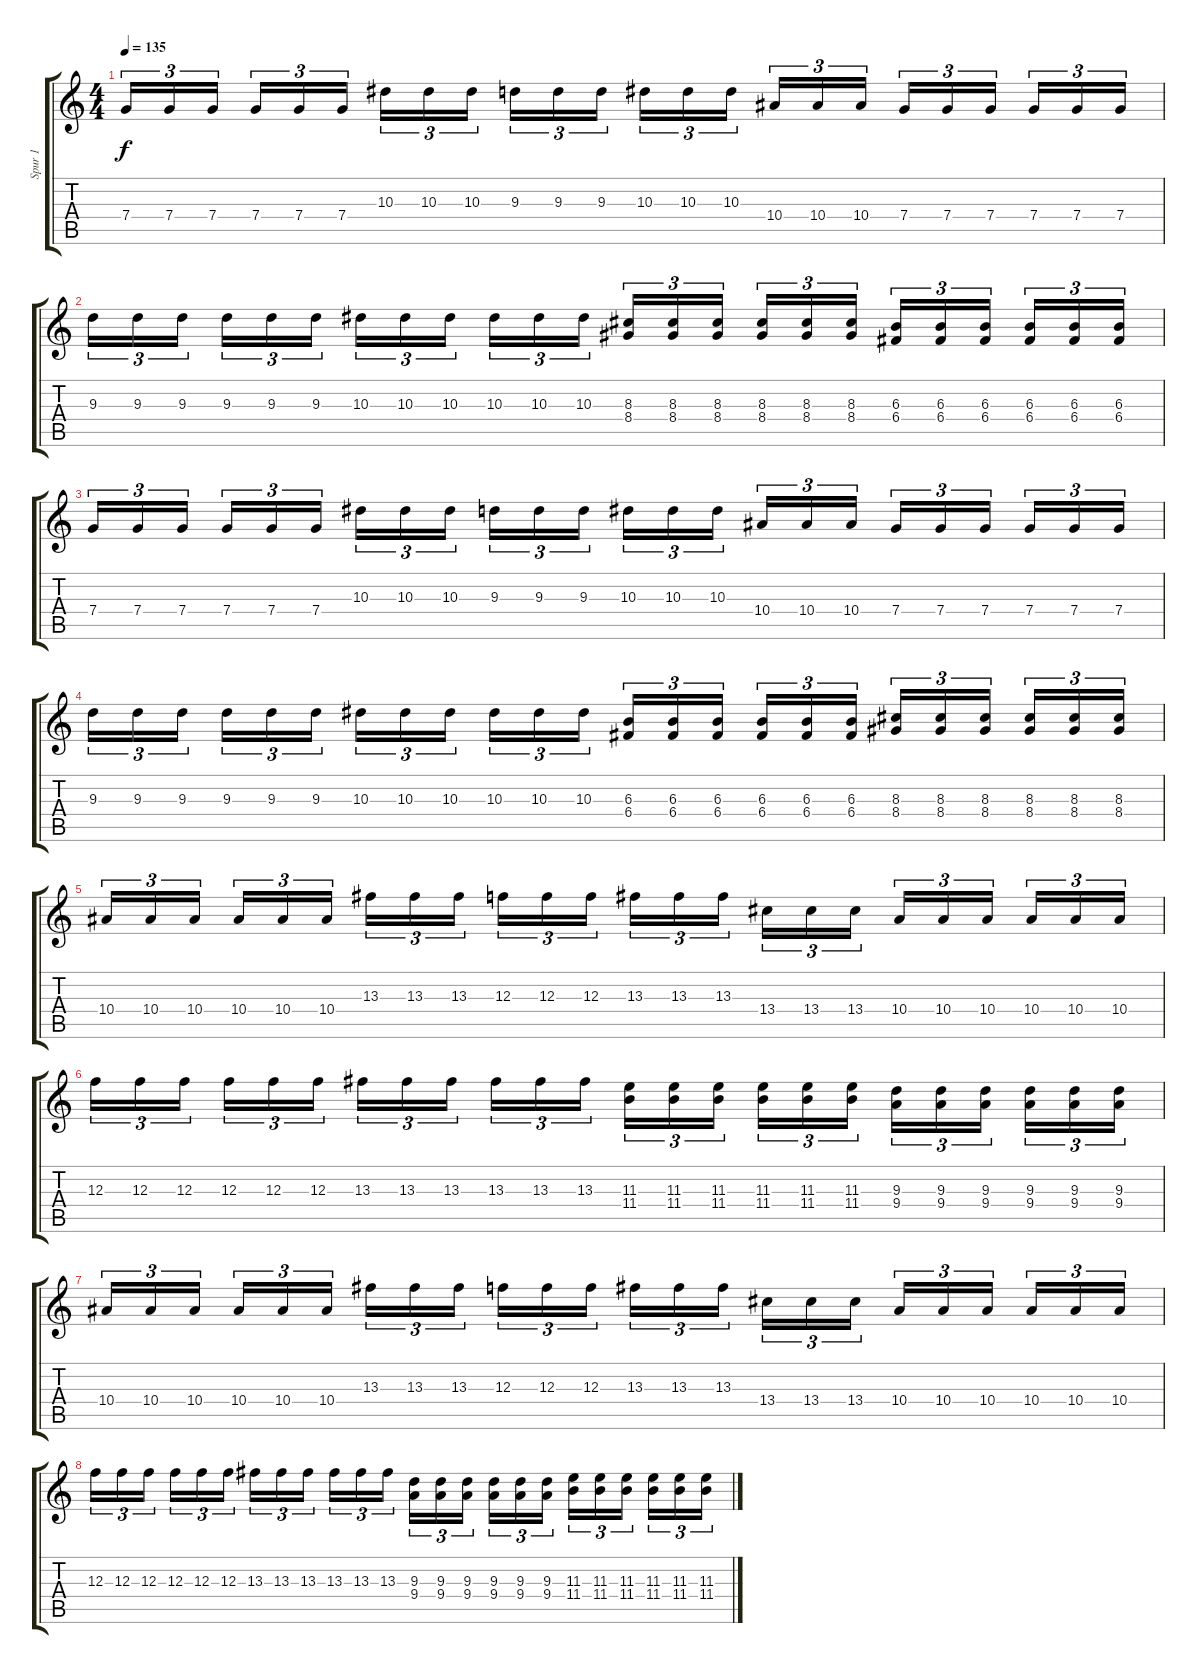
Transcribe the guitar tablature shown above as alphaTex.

\track ("Spur 1" "Spur 1") {instrument distortionguitar}
\staff {score tabs}
\tuning (D4 A3 F3 C3 G2 C2) {hide}
\ts (4 4)
\tempo 135
\clef g2
\ks c
7.4.16{tu (3 2) dy f} 7.4.16{tu (3 2)} 7.4.16{tu (3 2) beam splitsecondary} 7.4.16{tu (3 2)} 7.4.16{tu (3 2)} 7.4.16{tu (3 2)} 10.3.16{tu (3 2)} 10.3.16{tu (3 2)} 10.3.16{tu (3 2) beam splitsecondary} 9.3.16{tu (3 2)} 9.3.16{tu (3 2)} 9.3.16{tu (3 2)} 10.3.16{tu (3 2)} 10.3.16{tu (3 2)} 10.3.16{tu (3 2) beam splitsecondary} 10.4.16{tu (3 2)} 10.4.16{tu (3 2)} 10.4.16{tu (3 2)} 7.4.16{tu (3 2)} 7.4.16{tu (3 2)} 7.4.16{tu (3 2) beam splitsecondary} 7.4.16{tu (3 2)} 7.4.16{tu (3 2)} 7.4.16{tu (3 2)} |
9.3.16{tu (3 2)} 9.3.16{tu (3 2)} 9.3.16{tu (3 2) beam splitsecondary} 9.3.16{tu (3 2)} 9.3.16{tu (3 2)} 9.3.16{tu (3 2)} 10.3.16{tu (3 2)} 10.3.16{tu (3 2)} 10.3.16{tu (3 2) beam splitsecondary} 10.3.16{tu (3 2)} 10.3.16{tu (3 2)} 10.3.16{tu (3 2)} (8.3 8.4).16{tu (3 2)} (8.3 8.4).16{tu (3 2)} (8.3 8.4).16{tu (3 2) beam splitsecondary} (8.3 8.4).16{tu (3 2)} (8.3 8.4).16{tu (3 2)} (8.3 8.4).16{tu (3 2)} (6.3 6.4).16{tu (3 2)} (6.3 6.4).16{tu (3 2)} (6.3 6.4).16{tu (3 2) beam splitsecondary} (6.3 6.4).16{tu (3 2)} (6.3 6.4).16{tu (3 2)} (6.3 6.4).16{tu (3 2)} |
7.4.16{tu (3 2)} 7.4.16{tu (3 2)} 7.4.16{tu (3 2) beam splitsecondary} 7.4.16{tu (3 2)} 7.4.16{tu (3 2)} 7.4.16{tu (3 2)} 10.3.16{tu (3 2)} 10.3.16{tu (3 2)} 10.3.16{tu (3 2) beam splitsecondary} 9.3.16{tu (3 2)} 9.3.16{tu (3 2)} 9.3.16{tu (3 2)} 10.3.16{tu (3 2)} 10.3.16{tu (3 2)} 10.3.16{tu (3 2) beam splitsecondary} 10.4.16{tu (3 2)} 10.4.16{tu (3 2)} 10.4.16{tu (3 2)} 7.4.16{tu (3 2)} 7.4.16{tu (3 2)} 7.4.16{tu (3 2) beam splitsecondary} 7.4.16{tu (3 2)} 7.4.16{tu (3 2)} 7.4.16{tu (3 2)} |
9.3.16{tu (3 2)} 9.3.16{tu (3 2)} 9.3.16{tu (3 2) beam splitsecondary} 9.3.16{tu (3 2)} 9.3.16{tu (3 2)} 9.3.16{tu (3 2)} 10.3.16{tu (3 2)} 10.3.16{tu (3 2)} 10.3.16{tu (3 2) beam splitsecondary} 10.3.16{tu (3 2)} 10.3.16{tu (3 2)} 10.3.16{tu (3 2)} (6.3 6.4).16{tu (3 2)} (6.3 6.4).16{tu (3 2)} (6.3 6.4).16{tu (3 2) beam splitsecondary} (6.3 6.4).16{tu (3 2)} (6.3 6.4).16{tu (3 2)} (6.3 6.4).16{tu (3 2)} (8.3 8.4).16{tu (3 2)} (8.3 8.4).16{tu (3 2)} (8.3 8.4).16{tu (3 2) beam splitsecondary} (8.3 8.4).16{tu (3 2)} (8.3 8.4).16{tu (3 2)} (8.3 8.4).16{tu (3 2)} |
10.4.16{tu (3 2)} 10.4.16{tu (3 2)} 10.4.16{tu (3 2) beam splitsecondary} 10.4.16{tu (3 2)} 10.4.16{tu (3 2)} 10.4.16{tu (3 2)} 13.3.16{tu (3 2)} 13.3.16{tu (3 2)} 13.3.16{tu (3 2) beam splitsecondary} 12.3.16{tu (3 2)} 12.3.16{tu (3 2)} 12.3.16{tu (3 2)} 13.3.16{tu (3 2)} 13.3.16{tu (3 2)} 13.3.16{tu (3 2) beam splitsecondary} 13.4.16{tu (3 2)} 13.4.16{tu (3 2)} 13.4.16{tu (3 2)} 10.4.16{tu (3 2)} 10.4.16{tu (3 2)} 10.4.16{tu (3 2) beam splitsecondary} 10.4.16{tu (3 2)} 10.4.16{tu (3 2)} 10.4.16{tu (3 2)} |
12.3.16{tu (3 2)} 12.3.16{tu (3 2)} 12.3.16{tu (3 2) beam splitsecondary} 12.3.16{tu (3 2)} 12.3.16{tu (3 2)} 12.3.16{tu (3 2)} 13.3.16{tu (3 2)} 13.3.16{tu (3 2)} 13.3.16{tu (3 2) beam splitsecondary} 13.3.16{tu (3 2)} 13.3.16{tu (3 2)} 13.3.16{tu (3 2)} (11.3 11.4).16{tu (3 2)} (11.3 11.4).16{tu (3 2)} (11.3 11.4).16{tu (3 2) beam splitsecondary} (11.3 11.4).16{tu (3 2)} (11.3 11.4).16{tu (3 2)} (11.3 11.4).16{tu (3 2)} (9.3 9.4).16{tu (3 2)} (9.3 9.4).16{tu (3 2)} (9.3 9.4).16{tu (3 2) beam splitsecondary} (9.3 9.4).16{tu (3 2)} (9.3 9.4).16{tu (3 2)} (9.3 9.4).16{tu (3 2)} |
10.4.16{tu (3 2)} 10.4.16{tu (3 2)} 10.4.16{tu (3 2) beam splitsecondary} 10.4.16{tu (3 2)} 10.4.16{tu (3 2)} 10.4.16{tu (3 2)} 13.3.16{tu (3 2)} 13.3.16{tu (3 2)} 13.3.16{tu (3 2) beam splitsecondary} 12.3.16{tu (3 2)} 12.3.16{tu (3 2)} 12.3.16{tu (3 2)} 13.3.16{tu (3 2)} 13.3.16{tu (3 2)} 13.3.16{tu (3 2) beam splitsecondary} 13.4.16{tu (3 2)} 13.4.16{tu (3 2)} 13.4.16{tu (3 2)} 10.4.16{tu (3 2)} 10.4.16{tu (3 2)} 10.4.16{tu (3 2) beam splitsecondary} 10.4.16{tu (3 2)} 10.4.16{tu (3 2)} 10.4.16{tu (3 2)} |
12.3.16{tu (3 2)} 12.3.16{tu (3 2)} 12.3.16{tu (3 2) beam splitsecondary} 12.3.16{tu (3 2)} 12.3.16{tu (3 2)} 12.3.16{tu (3 2)} 13.3.16{tu (3 2)} 13.3.16{tu (3 2)} 13.3.16{tu (3 2) beam splitsecondary} 13.3.16{tu (3 2)} 13.3.16{tu (3 2)} 13.3.16{tu (3 2)} (9.3 9.4).16{tu (3 2)} (9.3 9.4).16{tu (3 2)} (9.3 9.4).16{tu (3 2) beam splitsecondary} (9.3 9.4).16{tu (3 2)} (9.3 9.4).16{tu (3 2)} (9.3 9.4).16{tu (3 2)} (11.3 11.4).16{tu (3 2)} (11.3 11.4).16{tu (3 2)} (11.3 11.4).16{tu (3 2) beam splitsecondary} (11.3 11.4).16{tu (3 2)} (11.3 11.4).16{tu (3 2)} (11.3 11.4).16{tu (3 2)}
